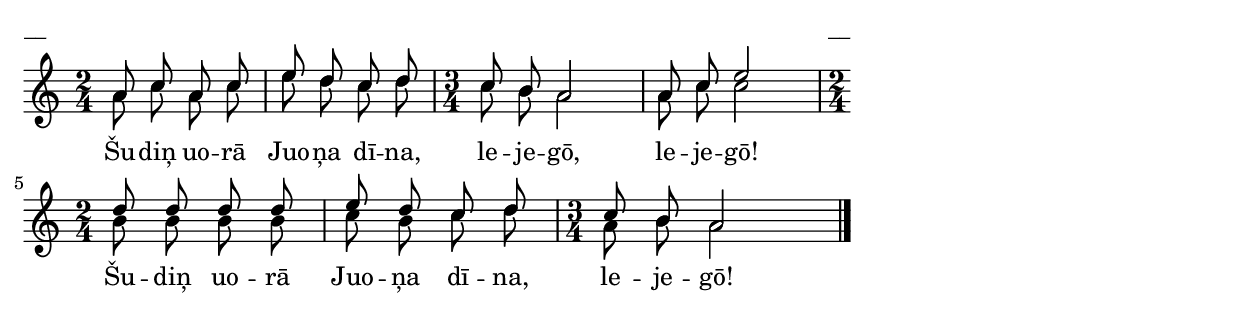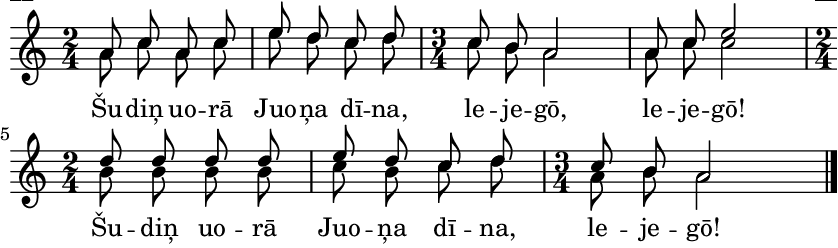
\version "2.13.18"
#(ly:set-option 'crop #t)

%\header {
%    title = "Šudiņ uorā Juoņa dīna"
%}
\paper {
line-width = 14\cm
left-margin = 0.4\cm
between-system-padding = 0.1\cm
between-system-space = 0.1\cm
}
\layout {
indent = #0
ragged-last = ##f
}

voiceA = \transpose d a { \relative c' {
\clef "treble"
\key d \minor
\time 2/4
d8 f d f | a8 g f g \time 3/4
f8 e d2 | d8 f a2
\time 2/4
g8 g g g | a8 g f g \time 3/4
f8 e d2
\bar "|."
} }

lyricA = \lyricmode {
Šu -- diņ uo -- rā Juo -- ņa dī -- na, le -- je -- gō, le -- je -- gō!
Šu -- diņ uo -- rā Juo -- ņa dī -- na, le -- je -- gō!
} 


voiceB = \transpose d a { \relative c' {
\clef "treble"
\key d \minor
d8 f d f | a8 g f g \time 3/4
f8 e d2 | d8 f f2
\time 2/4
e8 e e e | f8 e f g \time 3/4
d8 e d2
} }


fullScore = <<
\new Staff {
<<
\new Voice = "voiceA" { \voiceOne \autoBeamOff \voiceA }
\new Lyrics \lyricsto "voiceA" \lyricA
\new Voice = "voiceB" { \voiceTwo \autoBeamOff \voiceB }
>>
}
>>

\score {
\fullScore
\header { piece = "__" opus = "__" }
}
\markup { \with-color #(x11-color 'white) \sans \smaller "__" }
\score {
\unfoldRepeats
\fullScore
\midi {
\context { \Staff \remove "Staff_performer" }
\context { \Voice \consists "Staff_performer" }
}
}


